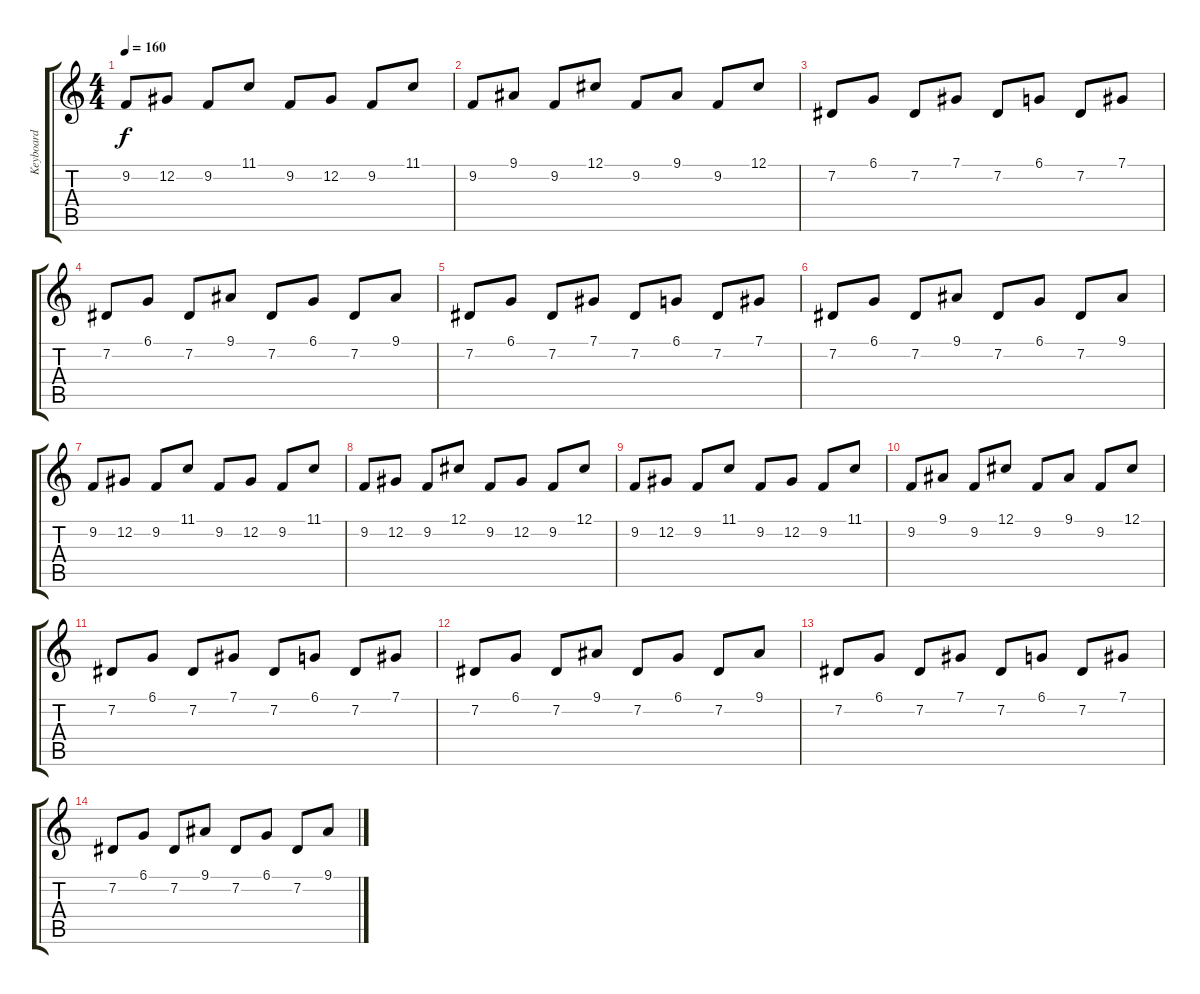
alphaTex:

\track ("Keyboard" "Keyboard") {instrument acousticgrandpiano}
\staff {score tabs}
\tuning (Db4 Ab3 E3 B2 Gb2 Db2) {hide}
\ts (4 4)
\tempo 160
\clef g2
\ks c
9.2.8{dy f} 12.2.8 9.2.8 11.1.8 9.2.8 12.2.8 9.2.8 11.1.8 |
9.2.8 9.1.8 9.2.8 12.1.8 9.2.8 9.1.8 9.2.8 12.1.8 |
7.2.8 6.1.8 7.2.8 7.1.8 7.2.8 6.1.8 7.2.8 7.1.8 |
7.2.8 6.1.8 7.2.8 9.1.8 7.2.8 6.1.8 7.2.8 9.1.8 |
7.2.8 6.1.8 7.2.8 7.1.8 7.2.8 6.1.8 7.2.8 7.1.8 |
7.2.8 6.1.8 7.2.8 9.1.8 7.2.8 6.1.8 7.2.8 9.1.8 |
9.2.8{instrument harpsichord} 12.2.8 9.2.8 11.1.8 9.2.8 12.2.8 9.2.8 11.1.8 |
9.2.8 12.2.8 9.2.8 12.1.8 9.2.8 12.2.8 9.2.8 12.1.8 |
9.2.8 12.2.8 9.2.8 11.1.8 9.2.8 12.2.8 9.2.8 11.1.8 |
9.2.8 9.1.8 9.2.8 12.1.8 9.2.8 9.1.8 9.2.8 12.1.8 |
7.2.8 6.1.8 7.2.8 7.1.8 7.2.8 6.1.8 7.2.8 7.1.8 |
7.2.8 6.1.8 7.2.8 9.1.8 7.2.8 6.1.8 7.2.8 9.1.8 |
7.2.8 6.1.8 7.2.8 7.1.8 7.2.8 6.1.8 7.2.8 7.1.8 |
7.2.8 6.1.8 7.2.8 9.1.8 7.2.8 6.1.8 7.2.8 9.1.8
